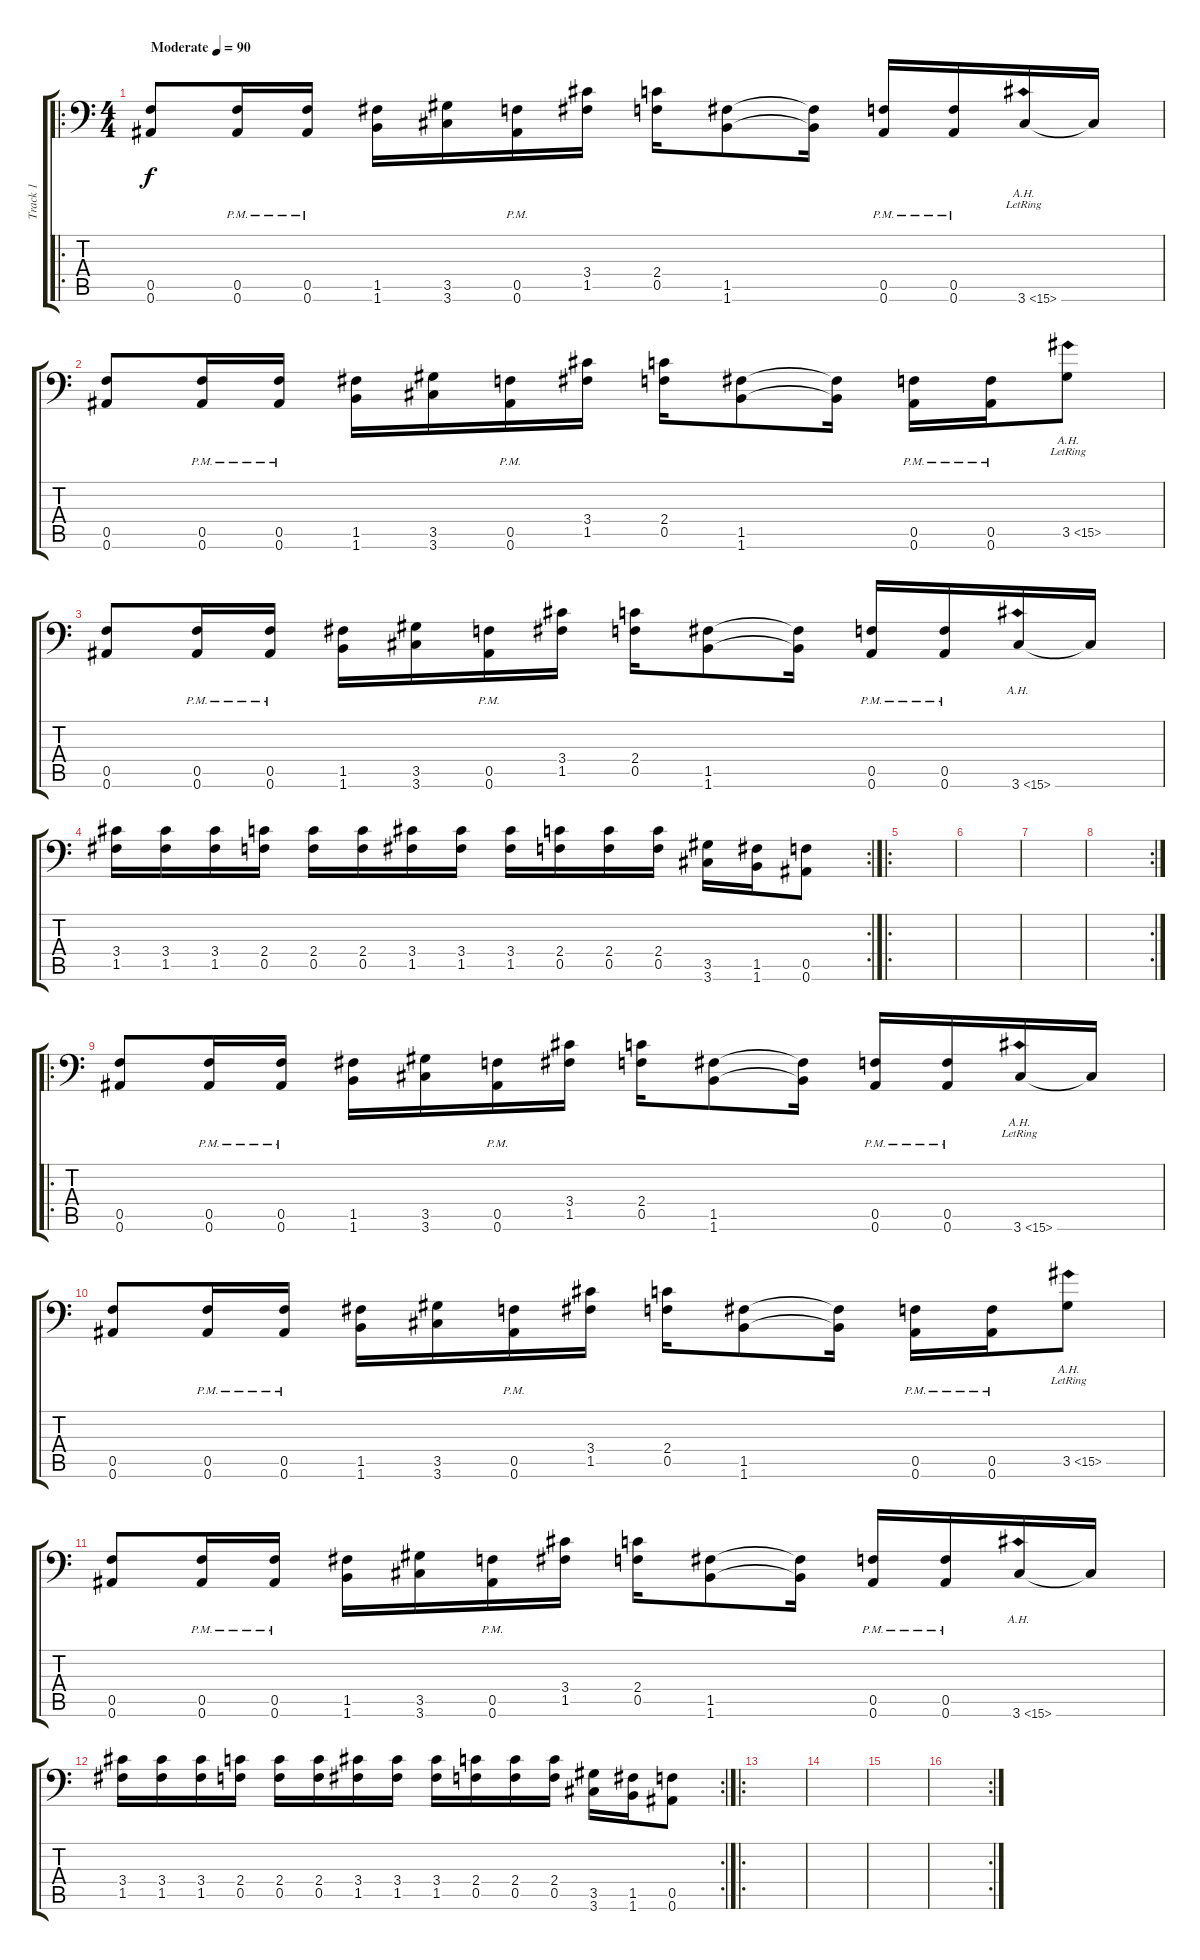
\track ("Track 1" "Track 1") {instrument distortionguitar}
\staff {score tabs}
\tuning (C4 G3 Eb3 Bb2 F2 Bb1) {hide}
\ro
\ts (4 4)
\tempo (90 "Moderate")
\clef f4
\ks c
(0.5 0.6).8{dy f instrument distortionguitar} (0.5{pm} 0.6{pm}).16 (0.5{pm} 0.6{pm}).16 (1.5 1.6).16 (3.5 3.6).16 (0.5{pm} 0.6{pm}).16 (3.4 1.5).16 (2.4 0.5).16 (1.5 1.6).8 (1.5{t} 1.6{t}).16 (0.5{pm} 0.6{pm}).16 (0.5{pm} 0.6{pm}).16 3.6{ah 12 lr}.16 3.6{t}.16 |
(0.5 0.6).8 (0.5{pm} 0.6{pm}).16 (0.5{pm} 0.6{pm}).16 (1.5 1.6).16 (3.5 3.6).16 (0.5{pm} 0.6{pm}).16 (3.4 1.5).16 (2.4 0.5).16 (1.5 1.6).8 (1.5{t} 1.6{t}).16 (0.5{pm} 0.6{pm}).16 (0.5{pm} 0.6{pm}).16 3.5{ah 12 lr}.8 |
(0.5 0.6).8 (0.5{pm} 0.6{pm}).16 (0.5{pm} 0.6{pm}).16 (1.5 1.6).16 (3.5 3.6).16 (0.5{pm} 0.6{pm}).16 (3.4 1.5).16 (2.4 0.5).16 (1.5 1.6).8 (1.5{t} 1.6{t}).16 (0.5{pm} 0.6{pm}).16 (0.5{pm} 0.6{pm}).16 3.6{ah 12}.16 3.6{t}.16 |
\rc 2
(3.4 1.5).16 (3.4 1.5).16 (3.4 1.5).16 (2.4 0.5).16 (2.4 0.5).16 (2.4 0.5).16 (3.4 1.5).16 (3.4 1.5).16 (3.4 1.5).16 (2.4 0.5).16 (2.4 0.5).16 (2.4 0.5).16 (3.5 3.6).16 (1.5 1.6).16 (0.5 0.6).8 |
\ro
|
|
|
\rc 2
|
\ro
(0.5 0.6).8 (0.5{pm} 0.6{pm}).16 (0.5{pm} 0.6{pm}).16 (1.5 1.6).16 (3.5 3.6).16 (0.5{pm} 0.6{pm}).16 (3.4 1.5).16 (2.4 0.5).16 (1.5 1.6).8 (1.5{t} 1.6{t}).16 (0.5{pm} 0.6{pm}).16 (0.5{pm} 0.6{pm}).16 3.6{ah 12 lr}.16 3.6{t}.16 |
(0.5 0.6).8 (0.5{pm} 0.6{pm}).16 (0.5{pm} 0.6{pm}).16 (1.5 1.6).16 (3.5 3.6).16 (0.5{pm} 0.6{pm}).16 (3.4 1.5).16 (2.4 0.5).16 (1.5 1.6).8 (1.5{t} 1.6{t}).16 (0.5{pm} 0.6{pm}).16 (0.5{pm} 0.6{pm}).16 3.5{ah 12 lr}.8 |
(0.5 0.6).8 (0.5{pm} 0.6{pm}).16 (0.5{pm} 0.6{pm}).16 (1.5 1.6).16 (3.5 3.6).16 (0.5{pm} 0.6{pm}).16 (3.4 1.5).16 (2.4 0.5).16 (1.5 1.6).8 (1.5{t} 1.6{t}).16 (0.5{pm} 0.6{pm}).16 (0.5{pm} 0.6{pm}).16 3.6{ah 12}.16 3.6{t}.16 |
\rc 2
(3.4 1.5).16 (3.4 1.5).16 (3.4 1.5).16 (2.4 0.5).16 (2.4 0.5).16 (2.4 0.5).16 (3.4 1.5).16 (3.4 1.5).16 (3.4 1.5).16 (2.4 0.5).16 (2.4 0.5).16 (2.4 0.5).16 (3.5 3.6).16 (1.5 1.6).16 (0.5 0.6).8 |
\ro
|
|
|
\rc 2
